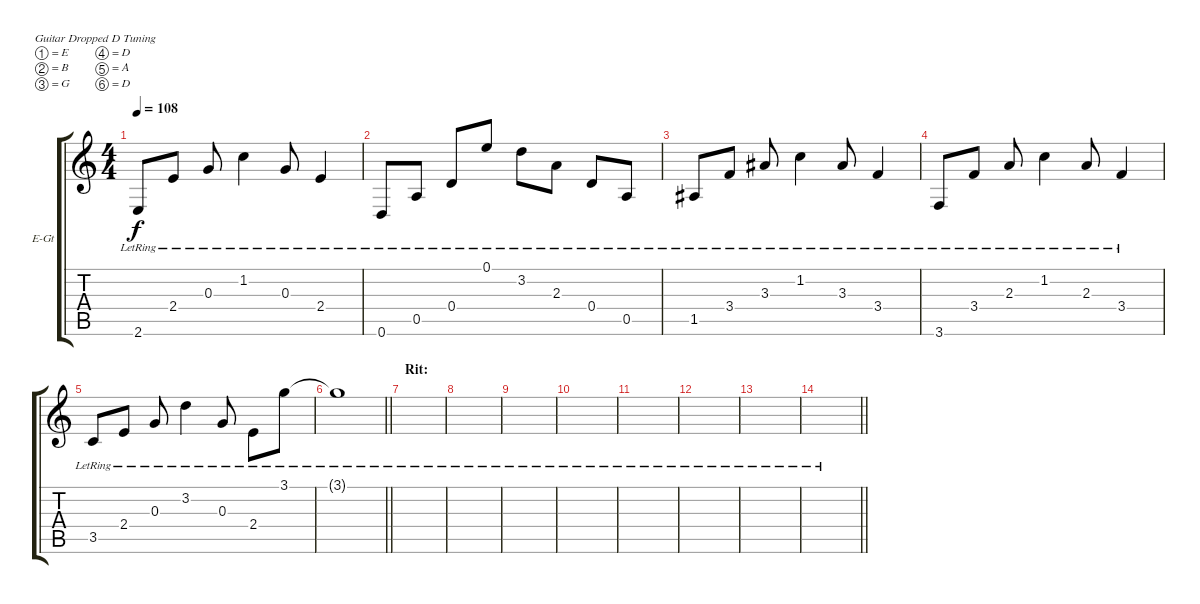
\bracketExtendMode groupsimilarinstruments
\firstSystemTrackNameOrientation horizontal
\otherSystemsTrackNameOrientation horizontal
\track ("Electric Guitar" "E-Gt") {instrument electricguitarclean}
\staff {score tabs}
\tuning (E4 B3 G3 D3 A2 D2)
\ts (4 4)
\tempo 108
\clef g2
\scale
0.333333
\ks c
2.6{lr}.8{dy f} 2.4{lr}.8 0.3{lr}.8 1.2{lr}.4 0.3{lr}.8 2.4{lr}.4 |
\scale
0.333333 0.6{lr}.8 0.5{lr}.8 0.4{lr}.8 0.1{lr}.8 3.2{lr}.8 2.3{lr}.8 0.4{lr}.8 0.5{lr}.8 |
\scale
0.333333 1.5{lr}.8 3.4{lr}.8 3.3{lr}.8 1.2{lr}.4 3.3{lr}.8 3.4{lr}.4 |
\scale
0.333333 3.6{lr}.8 3.4{lr}.8 2.3{lr}.8 1.2{lr}.4 2.3{lr}.8 3.4{lr}.4 |
\scale
0.333333 3.5{lr}.8 2.4{lr}.8 0.3{lr}.8 3.2{lr}.4 0.3{lr}.8 2.4{lr}.8 3.1{lr}.8 |
\scale
0.333333
\barLineRight lightlight
3.1{lr t}.1 |
\section ("" "Rit:")
\scale
0.333333 |
\scale
0.333333 |
\scale
0.333333 |
\scale
0.333333 |
\scale
0.333333 |
\scale
0.333333 |
\scale
0.333333 |
\scale
0.333333
\barLineRight lightlight
|
\scale
0.333333 |
\scale
0.333333
